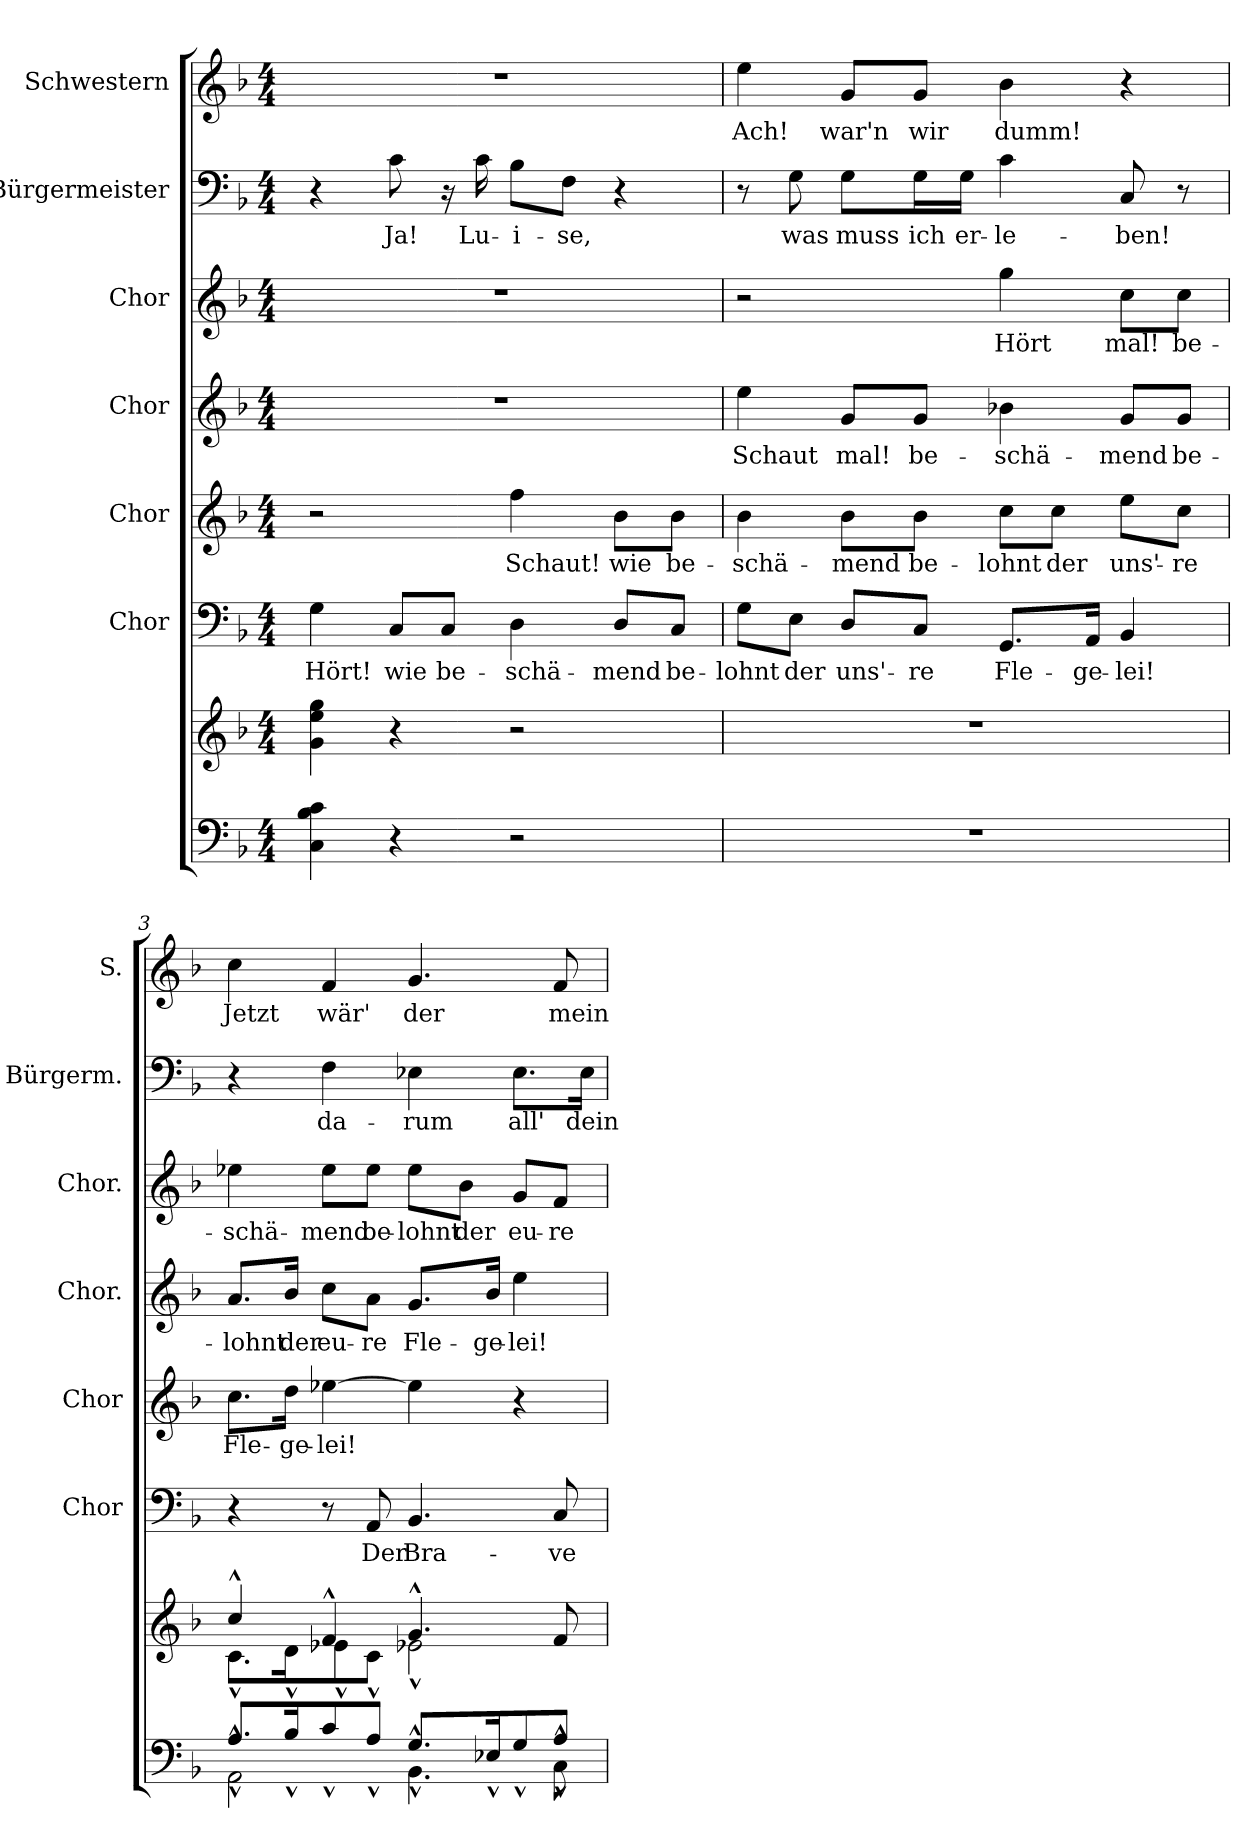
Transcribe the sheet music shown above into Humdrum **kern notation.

**kern	**kern	**kern	**text	**kern	**text	**kern	**text	**kern	**text	**kern	**text	**kern	**text
*part7	*part7	*part6	*part6	*part5	*part5	*part4	*part4	*part3	*part3	*part2	*part2	*part1	*part1
*staff8	*staff7	*staff6	*staff6	*staff5	*staff5	*staff4	*staff4	*staff3	*staff3	*staff2	*staff2	*staff1	*staff1
*	*	*I"Chor	*	*I"Chor	*	*I"Chor	*	*I"Chor	*	*I"Bürgermeister	*	*I"Schwestern	*
*	*	*I'Chor	*	*I'Chor	*	*I'Chor.	*	*I'Chor.	*	*I'Bürgerm.	*	*I'S.	*
*clefF4	*clefG2	*clefF4	*	*clefG2	*	*clefG2	*	*clefG2	*	*clefF4	*	*clefG2	*
*k[b-]	*k[b-]	*k[b-]	*	*k[b-]	*	*k[b-]	*	*k[b-]	*	*k[b-]	*	*k[b-]	*
*M4/4	*M4/4	*M4/4	*	*M4/4	*	*M4/4	*	*M4/4	*	*M4/4	*	*M4/4	*
=1	=1	=1	=1	=1	=1	=1	=1	=1	=1	=1	=1	=1	=1
4C\ 4B-\ 4c\	4g\ 4ee\ 4gg\	4G\	Hört!	2r	.	1r	.	1r	.	4r	.	1r	.
4r	4r	8C/L	wie	.	.	.	.	.	.	8c\	Ja!	.	.
.	.	8C/J	be-	.	.	.	.	.	.	16r	.	.	.
.	.	.	.	.	.	.	.	.	.	16c\	Lu-	.	.
2r	2r	4D\	-schä-	4ff\	Schaut!	.	.	.	.	8B-\L	-i-	.	.
.	.	.	.	.	.	.	.	.	.	8F\J	-se,	.	.
.	.	8D/L	-mend	8b-\L	wie	.	.	.	.	4r	.	.	.
.	.	8C/J	be-	8b-\J	be-	.	.	.	.	.	.	.	.
=2	=2	=2	=2	=2	=2	=2	=2	=2	=2	=2	=2	=2	=2
1r	1r	8G\L	-lohnt	4b-\	-schä-	4ee\	Schaut	2r	.	8r	.	4ee\	Ach!
.	.	8E\J	der	.	.	.	.	.	.	8G\	was	.	.
.	.	8D/L	uns'-	8b-\L	-mend	8g/L	mal!	.	.	8G\L	muss	8g/L	war'n
.	.	8C/J	-re	8b-\J	be-	8g/J	be-	.	.	16G\L	ich	8g/J	wir
.	.	.	.	.	.	.	.	.	.	16G\JJ	er-	.	.
.	.	8.GG/L	Fle-	8cc\L	-lohnt	4b-X\	-schä-	4gg\	Hört	4c\	-le-	4b-\	dumm!
.	.	.	.	8cc\J	der	.	.	.	.	.	.	.	.
.	.	16AA/Jk	-ge-	.	.	.	.	.	.	.	.	.	.
.	.	4BB-/	-lei!	8ee\L	uns'-	8g/L	-mend	8cc\L	mal!	8C/	-ben!	4r	.
.	.	.	.	8cc\J	-re	8g/J	be-	8cc\J	be-	8r	.	.	.
=3	=3	=3	=3	=3	=3	=3	=3	=3	=3	=3	=3	=3	=3
*^	*^	*	*	*	*	*	*	*	*	*	*	*	*
2AA^^\	8.A^^/L	4cc^^/	8.c^^\L	4r	.	8.cc\L	Fle-	8.a/L	-lohnt	4ee-X\	-schä-	4r	.	4cc\	Jetzt
.	16B-^^/k	.	16d^^\k	.	.	16dd\Jk	-ge-	16b-/Jk	der	.	.	.	.	.	.
.	8c^^/	4f^^/	8e-X^^\	8r	.	[4ee-X\	-lei!	8cc\L	eu-	8ee-\L	-mend	4F\	da-	4f/	wär'
.	8A^^/J	.	8c^^\J	8AA/	Der	.	.	8a\J	-re	8ee-\J	be-	.	.	.	.
4.BB-^^\	8.G^^/L	4.g^^/	2e-X^^\	4.BB-/	Bra-	4ee-\]	.	8.g/L	Fle-	8ee-\L	-lohnt	4E-X\	-rum	4.g/	der
.	.	.	.	.	.	.	.	.	.	8b-\J	der	.	.	.	.
.	16E-X^^/k	.	.	.	.	.	.	16b-/Jk	-ge-	.	.	.	.	.	.
.	8G^^/	.	.	.	.	4r	.	4ee\	-lei!	8g/L	eu-	8.E-\L	all'	.	.
8C^^\	8A^^/J	8f/	.	8C/	-ve	.	.	.	.	8f/J	-re	.	.	8f/	mein
.	.	.	.	.	.	.	.	.	.	.	.	16E-\Jk	dein	.	.
*v	*v	*	*	*	*	*	*	*	*	*	*	*	*	*	*
*	*v	*v	*	*	*	*	*	*	*	*	*	*	*	*
=	=	=	=	=	=	=	=	=	=	=	=	=	=
*-	*-	*-	*-	*-	*-	*-	*-	*-	*-	*-	*-	*-	*-
